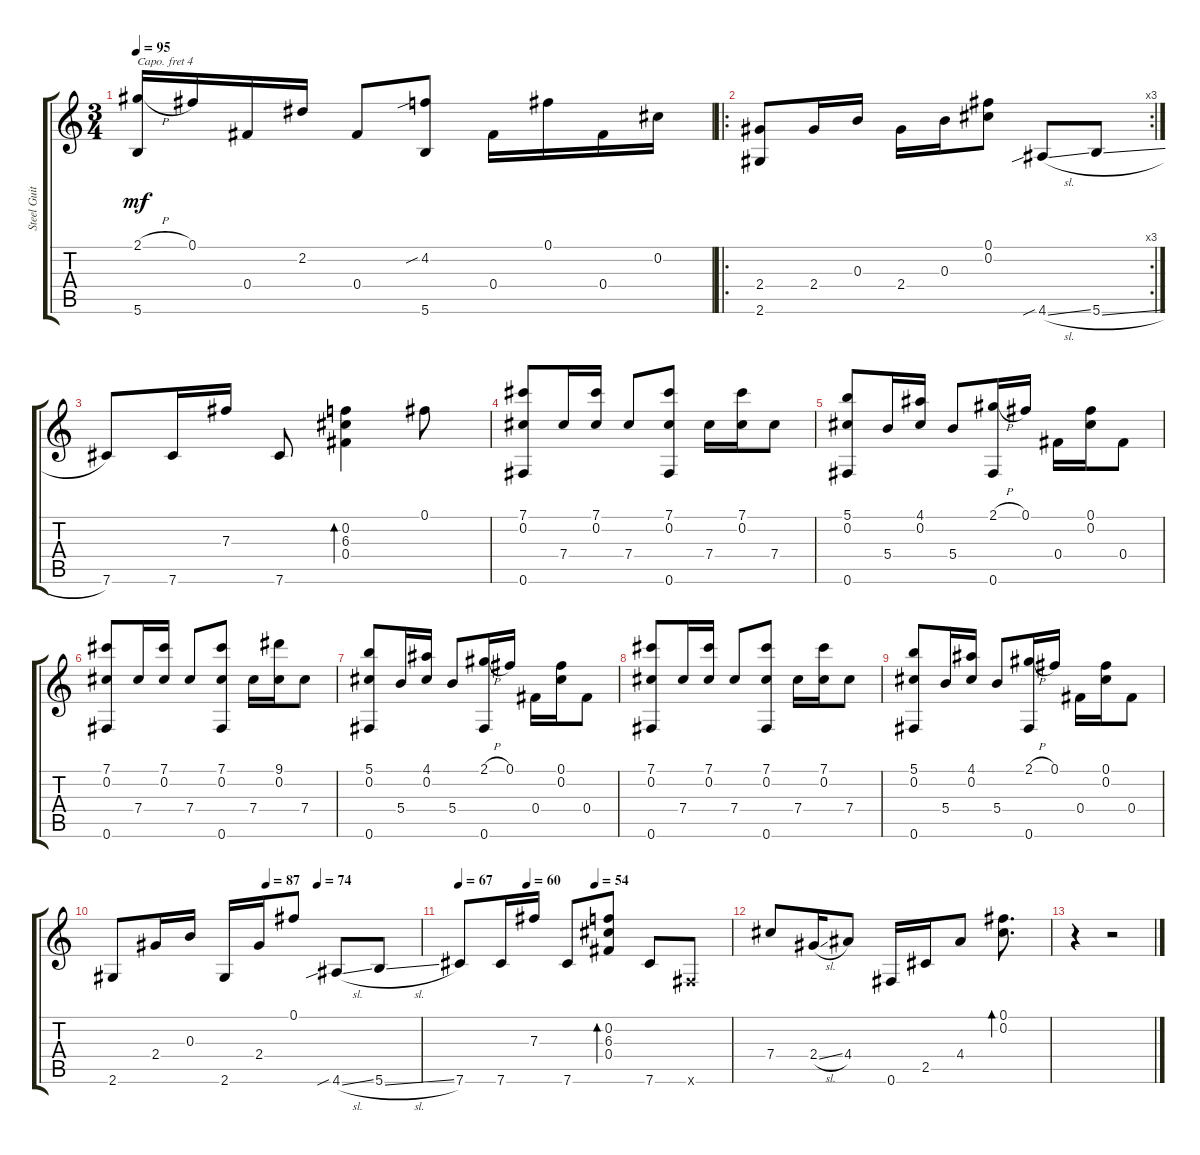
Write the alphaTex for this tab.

\track ("Steel Guitar" "Steel Guit") {instrument acousticguitarsteel}
\staff {score tabs}
\capo 4
\tuning (D4 A3 G3 D3 G2 D2) {hide}
\ts (3 4)
\tempo 95
\clef g2
\ks c
(2.1{h} 5.6).16{dy mf} 0.1.16 0.4.16 2.2.16 0.4.8 (4.2{sib} 5.6).8 0.4.16 0.1.16 0.4.16 0.2.16 |
\ro
\rc 3
(2.4 2.6).8 2.4.16 0.3.16 2.4.16 0.3.16 (0.1 0.2).8 4.6{sib sl}.8 5.6{sl}.8 |
7.6.8 7.6.16 7.3.16 7.6.8 (0.2 6.3 0.4).4{bd 60} 0.1.8 |
(7.1 0.2 0.6).8 7.4.16 (7.1 0.2).16 7.4.8 (7.1 0.2 0.6).8 7.4.16 (7.1 0.2).16 7.4.8 |
(5.1 0.2 0.6).8 5.4.16 (4.1 0.2).16 5.4.8 (2.1{h} 0.6).16 0.1.16 0.4.16 (0.1 0.2).16 0.4.8 |
(7.1 0.2 0.6).8 7.4.16 (7.1 0.2).16 7.4.8 (7.1 0.2 0.6).8 7.4.16 (9.1 0.2).16 7.4.8 |
(5.1 0.2 0.6).8 5.4.16 (4.1 0.2).16 5.4.8 (2.1{h} 0.6).16 0.1.16 0.4.16 (0.1 0.2).16 0.4.8 |
(7.1 0.2 0.6).8 7.4.16 (7.1 0.2).16 7.4.8 (7.1 0.2 0.6).8 7.4.16 (7.1 0.2).16 7.4.8 |
(5.1 0.2 0.6).8 5.4.16 (4.1 0.2).16 5.4.8 (2.1{h} 0.6).16 0.1.16 0.4.16 (0.1 0.2).16 0.4.8 |
\tempo (87 0.5)
\tempo (74 0.6666666666666666)
2.6.8 2.4.16 0.3.16 2.6.16 2.4.16 0.1.8 4.6{sib sl}.8 5.6{sl}.8 |
\tempo 67
\tempo (60 0.25)
\tempo (54 0.5)
7.6.8 7.6.16 7.3.16 7.6.8 (0.2 6.3 0.4).8{bd 60} 7.6.8 0.6{x}.8 |
7.4.8 2.4{sl}.16 4.4.8 0.6.16 2.5.16 4.4.8 (0.1 0.2).8{d bd 60} |
r.4 r.2
